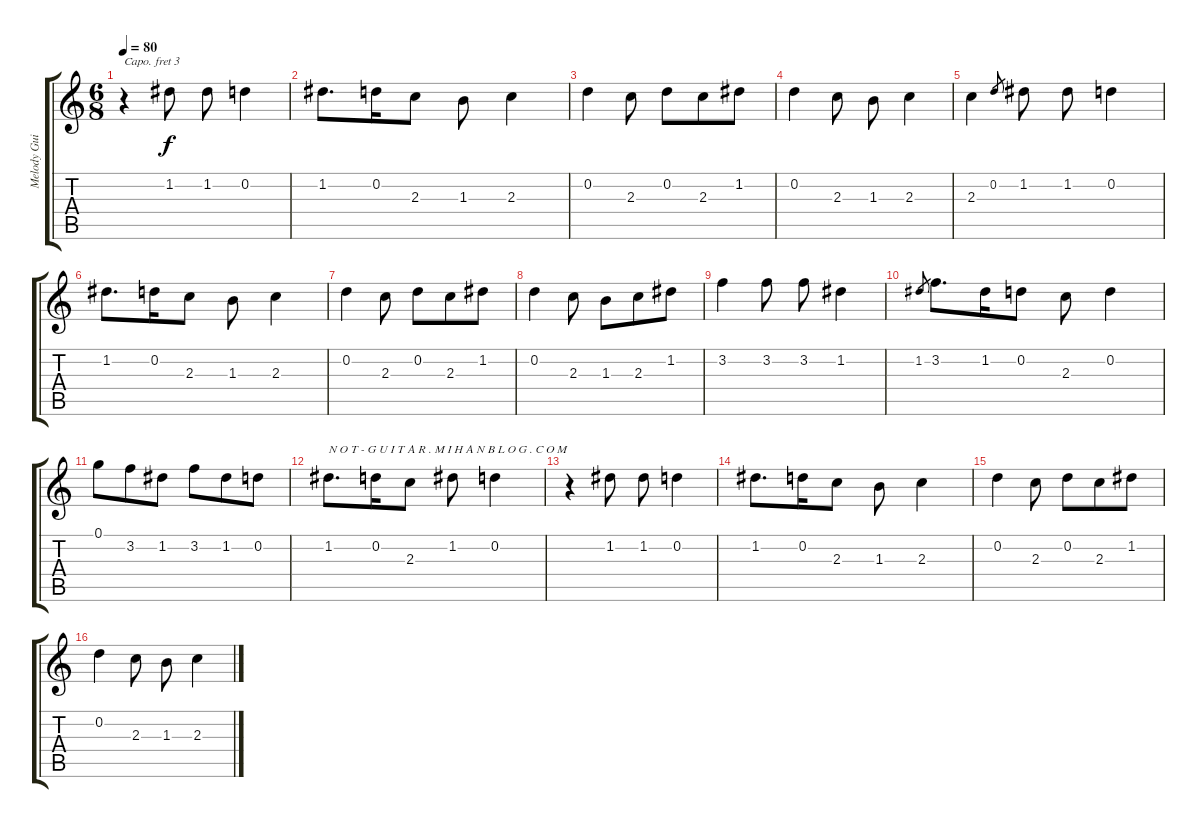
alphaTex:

\track ("Melody Guitar" "Melody Gui") {instrument acousticguitarnylon}
\staff {score tabs}
\capo 3
\tuning (E4 B3 G3 D3 A2 E2) {hide}
\ts (6 8)
\tempo 80
\clef g2
\ks c
r.4{dy f} 1.2.8 1.2.8 0.2.4 |
1.2.8{d} 0.2.16 2.3.8 1.3.8 2.3.4 |
0.2.4 2.3.8 0.2.8 2.3.8 1.2.8 |
0.2.4 2.3.8 1.3.8 2.3.4 |
2.3.4 0.2.8{gr} 1.2.8 1.2.8 0.2.4 |
1.2.8{d} 0.2.16 2.3.8 1.3.8 2.3.4 |
0.2.4 2.3.8 0.2.8 2.3.8 1.2.8 |
0.2.4 2.3.8 1.3.8 2.3.8 1.2.8 |
3.2.4 3.2.8 3.2.8 1.2.4 |
1.2.8{gr} 3.2.8{d} 1.2.16 0.2.8 2.3.8 0.2.4 |
0.1.8 3.2.8 1.2.8 3.2.8 1.2.8 0.2.8 |
1.2.8{d txt "N O T - G U I T A R . M I H A N B L O G . C O M"} 0.2.16 2.3.8 1.2.8 0.2.4 |
r.4 1.2.8 1.2.8 0.2.4 |
1.2.8{d} 0.2.16 2.3.8 1.3.8 2.3.4 |
0.2.4 2.3.8 0.2.8 2.3.8 1.2.8 |
0.2.4 2.3.8 1.3.8 2.3.4
